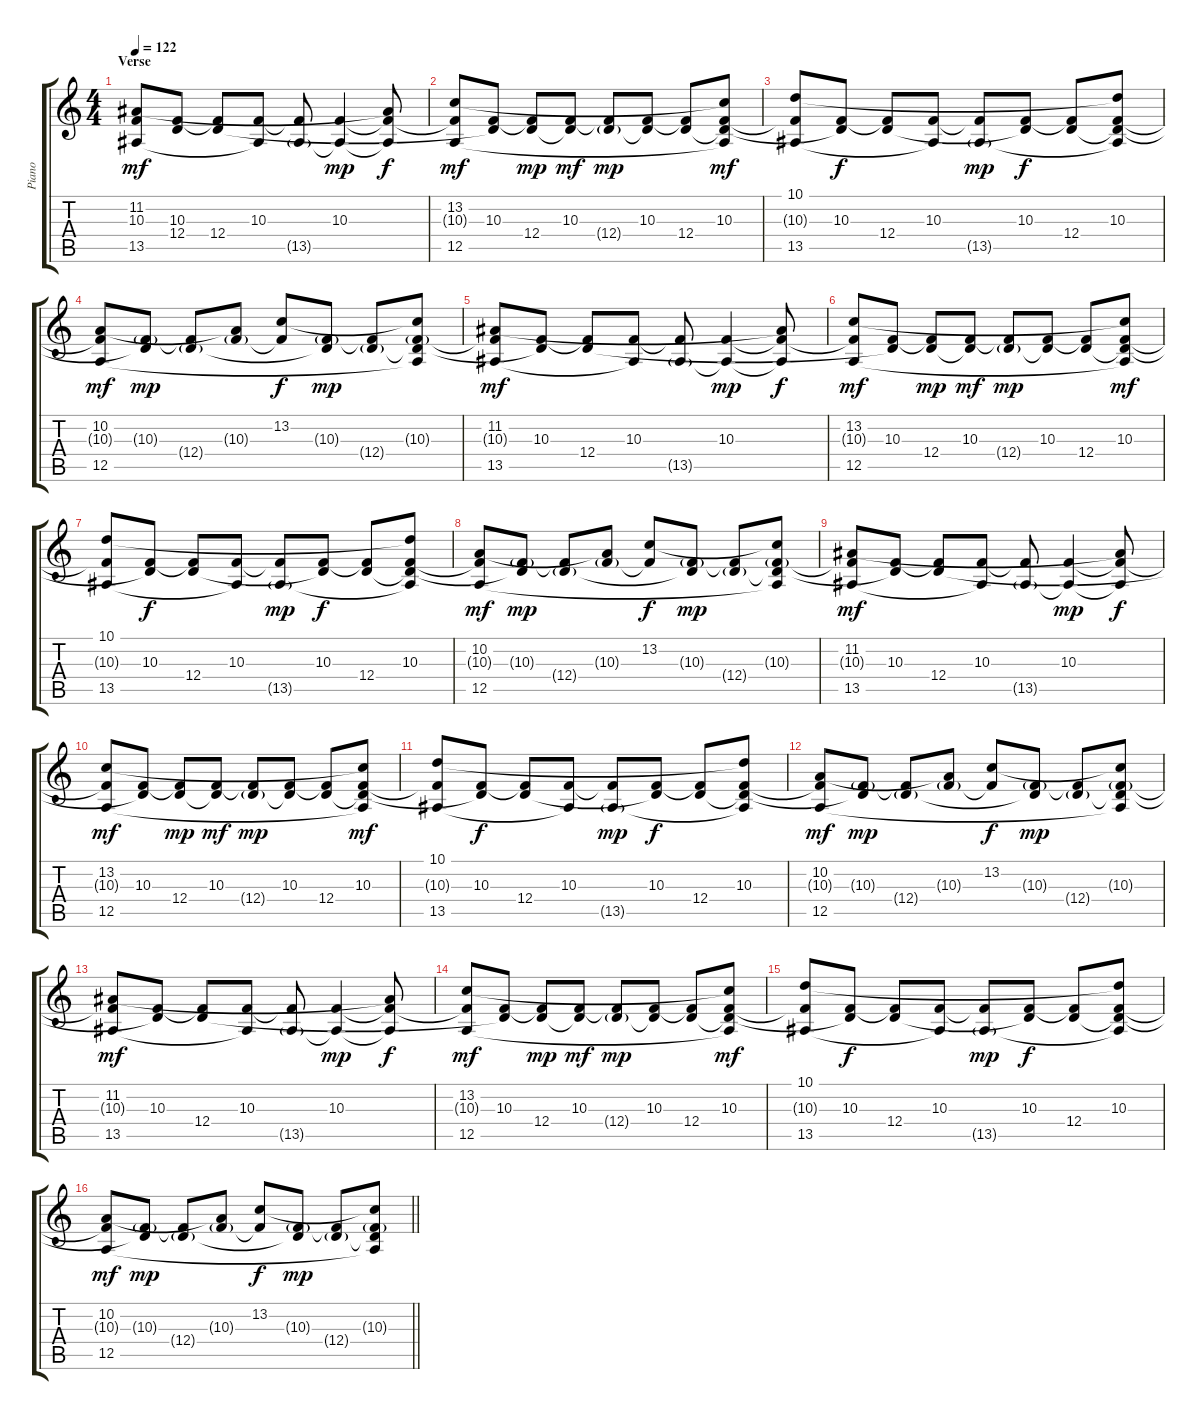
\track ("Piano" "Piano") {instrument brightacousticpiano}
\staff {score tabs}
\tuning (E4 B3 G3 D3 A2 E2) {hide}
\ts (4 4)
\section ("" "Verse")
\tempo 122
\clef g2
\ks c
(11.2 10.3{t} 13.5).8{dy mf} (10.3 12.4{t}).8 (10.3{t} 12.4).8 (10.3 13.5{t}).8 (10.3{t} 13.5{g}).8 (10.3 13.5{t}).4{dy mp} (11.2{t} 10.3{t} 13.5{t}).8{dy f} |
(13.2 10.3{t} 12.5).8{dy mf} (10.3 12.4{t}).8 (10.3{t} 12.4).8{dy mp} (10.3 12.4{t}).8{dy mf} (10.3{t} 12.4{g}).8{dy mp} (10.3 12.4{t}).8 (10.3{t} 12.4).8 (13.2{t} 10.3 12.4{t} 12.5{t}).8{dy mf} |
(10.1 10.3{t} 13.5).8 (10.3 12.4{t}).8{dy f} (10.3{t} 12.4).8 (10.3 13.5{t}).8 (10.3{t} 13.5{g}).8{dy mp} (10.3 12.4{t}).8{dy f} (10.3{t} 12.4).8 (10.1{t} 10.3 12.4{t} 13.5{t}).8 |
(10.2 10.3{t} 12.5).8{dy mf} (10.3{g} 12.4{t}).8{dy mp} (10.3{t} 12.4{g}).8 (10.2{t} 10.3{g}).8 (13.2 10.3{t}).8{dy f} (10.3{g} 12.4{t}).8{dy mp} (10.3{t} 12.4{g}).8 (13.2{t} 10.3{g} 12.4{t} 12.5{t}).8 |
(11.2 10.3{t} 13.5).8{dy mf} (10.3 12.4{t}).8 (10.3{t} 12.4).8 (10.3 13.5{t}).8 (10.3{t} 13.5{g}).8 (10.3 13.5{t}).4{dy mp} (11.2{t} 10.3{t} 13.5{t}).8{dy f} |
(13.2 10.3{t} 12.5).8{dy mf} (10.3 12.4{t}).8 (10.3{t} 12.4).8{dy mp} (10.3 12.4{t}).8{dy mf} (10.3{t} 12.4{g}).8{dy mp} (10.3 12.4{t}).8 (10.3{t} 12.4).8 (13.2{t} 10.3 12.4{t} 12.5{t}).8{dy mf} |
(10.1 10.3{t} 13.5).8 (10.3 12.4{t}).8{dy f} (10.3{t} 12.4).8 (10.3 13.5{t}).8 (10.3{t} 13.5{g}).8{dy mp} (10.3 12.4{t}).8{dy f} (10.3{t} 12.4).8 (10.1{t} 10.3 12.4{t} 13.5{t}).8 |
(10.2 10.3{t} 12.5).8{dy mf} (10.3{g} 12.4{t}).8{dy mp} (10.3{t} 12.4{g}).8 (10.2{t} 10.3{g}).8 (13.2 10.3{t}).8{dy f} (10.3{g} 12.4{t}).8{dy mp} (10.3{t} 12.4{g}).8 (13.2{t} 10.3{g} 12.4{t} 12.5{t}).8 |
(11.2 10.3{t} 13.5).8{dy mf} (10.3 12.4{t}).8 (10.3{t} 12.4).8 (10.3 13.5{t}).8 (10.3{t} 13.5{g}).8 (10.3 13.5{t}).4{dy mp} (11.2{t} 10.3{t} 13.5{t}).8{dy f} |
(13.2 10.3{t} 12.5).8{dy mf} (10.3 12.4{t}).8 (10.3{t} 12.4).8{dy mp} (10.3 12.4{t}).8{dy mf} (10.3{t} 12.4{g}).8{dy mp} (10.3 12.4{t}).8 (10.3{t} 12.4).8 (13.2{t} 10.3 12.4{t} 12.5{t}).8{dy mf} |
(10.1 10.3{t} 13.5).8 (10.3 12.4{t}).8{dy f} (10.3{t} 12.4).8 (10.3 13.5{t}).8 (10.3{t} 13.5{g}).8{dy mp} (10.3 12.4{t}).8{dy f} (10.3{t} 12.4).8 (10.1{t} 10.3 12.4{t} 13.5{t}).8 |
(10.2 10.3{t} 12.5).8{dy mf} (10.3{g} 12.4{t}).8{dy mp} (10.3{t} 12.4{g}).8 (10.2{t} 10.3{g}).8 (13.2 10.3{t}).8{dy f} (10.3{g} 12.4{t}).8{dy mp} (10.3{t} 12.4{g}).8 (13.2{t} 10.3{g} 12.4{t} 12.5{t}).8 |
(11.2 10.3{t} 13.5).8{dy mf} (10.3 12.4{t}).8 (10.3{t} 12.4).8 (10.3 13.5{t}).8 (10.3{t} 13.5{g}).8 (10.3 13.5{t}).4{dy mp} (11.2{t} 10.3{t} 13.5{t}).8{dy f} |
(13.2 10.3{t} 12.5).8{dy mf} (10.3 12.4{t}).8 (10.3{t} 12.4).8{dy mp} (10.3 12.4{t}).8{dy mf} (10.3{t} 12.4{g}).8{dy mp} (10.3 12.4{t}).8 (10.3{t} 12.4).8 (13.2{t} 10.3 12.4{t} 12.5{t}).8{dy mf} |
(10.1 10.3{t} 13.5).8 (10.3 12.4{t}).8{dy f} (10.3{t} 12.4).8 (10.3 13.5{t}).8 (10.3{t} 13.5{g}).8{dy mp} (10.3 12.4{t}).8{dy f} (10.3{t} 12.4).8 (10.1{t} 10.3 12.4{t} 13.5{t}).8 |
\barLineRight lightlight
(10.2 10.3{t} 12.5).8{dy mf} (10.3{g} 12.4{t}).8{dy mp} (10.3{t} 12.4{g}).8 (10.2{t} 10.3{g}).8 (13.2 10.3{t}).8{dy f} (10.3{g} 12.4{t}).8{dy mp} (10.3{t} 12.4{g}).8 (13.2{t} 10.3{g} 12.4{t} 12.5{t}).8
